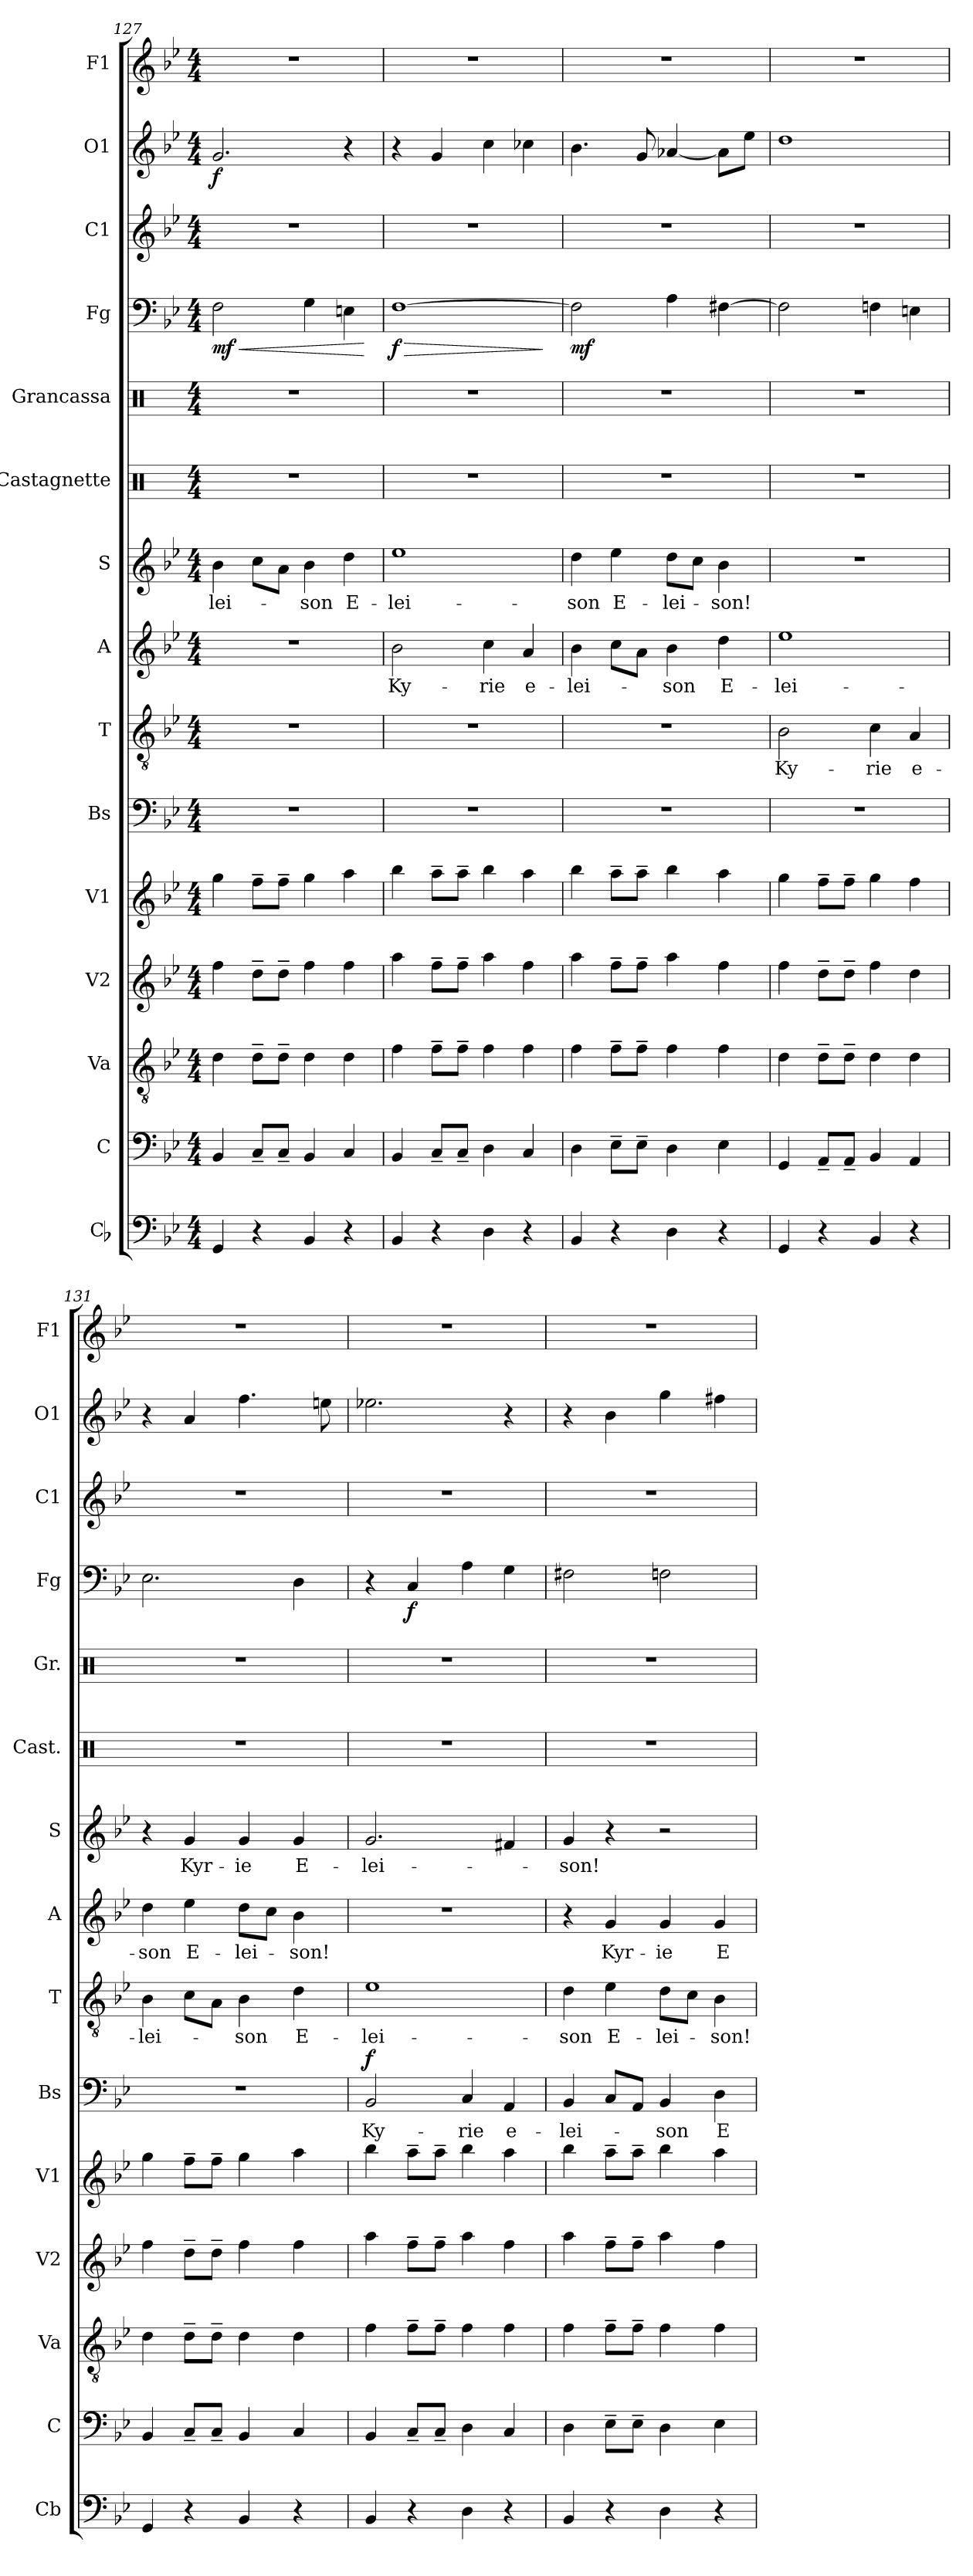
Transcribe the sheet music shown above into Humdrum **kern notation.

**kern	**kern	**kern	**kern	**kern	**kern	**text	**dynam	**kern	**text	**kern	**text	**kern	**text	**kern	**kern	**kern	**dynam	**kern	**kern	**dynam	**kern
*part15	*part14	*part13	*part12	*part11	*part10	*part10	*part10	*part9	*part9	*part8	*part8	*part7	*part7	*part6	*part5	*part4	*part4	*part3	*part2	*part2	*part1
*staff15	*staff14	*staff13	*staff12	*staff11	*staff10	*staff10	*staff10	*staff9	*staff9	*staff8	*staff8	*staff7	*staff7	*staff6	*staff5	*staff4	*staff4	*staff3	*staff2	*staff2	*staff1
*I"Cb	*I"C	*I"Va	*I"V2	*I"V1	*I"Bs	*	*	*I"T	*	*I"A	*	*I"S	*	*I"Castagnette	*I"Grancassa	*I"Fg	*	*I"C1	*I"O1	*	*I"F1
*I'Cb	*I'C	*I'Va	*I'V2	*I'V1	*I'Bs	*	*	*I'T	*	*I'A	*	*I'S	*	*I'Cast.	*I'Gr.	*I'Fg	*	*I'C1	*I'O1	*	*I'F1
!!LO:PB:g=z
*clefF4	*clefF4	*clefGv2	*clefG2	*clefG2	*clefF4	*	*	*clefGv2	*	*clefG2	*	*clefG2	*	*clefX	*clefX	*clefF4	*	*clefG2	*clefG2	*	*clefG2
*ITrd7c12	*	*	*	*	*	*	*	*	*	*	*	*	*	*	*	*	*	*ITrd1c2	*	*	*
*k[b-e-]	*k[b-e-]	*k[b-e-]	*k[b-e-]	*k[b-e-]	*k[b-e-]	*	*	*k[b-e-]	*	*k[b-e-]	*	*k[b-e-]	*	*k[]	*k[]	*k[b-e-]	*	*k[b-e-a-d-]	*k[b-e-]	*	*k[b-e-]
*M4/4	*M4/4	*M4/4	*M4/4	*M4/4	*M4/4	*	*	*M4/4	*	*M4/4	*	*M4/4	*	*M4/4	*M4/4	*M4/4	*	*M4/4	*M4/4	*	*M4/4
=127	=127	=127	=127	=127	=127	=127	=127	=127	=127	=127	=127	=127	=127	=127	=127	=127	=127	=127	=127	=127	=127
!	!	!	!	!	!	!	!	!	!	!	!	!	!LO:LY:b	!	!	!	!LO:HP:b	!	!	!	!
!	!	!	!	!	!	!	!	!	!	!	!	!	!	!	!	!	!LO:DY:n=1:b	!	!	!LO:DY:b	!
4GGG/	4BB-/	4d\	4ff\	4gg\	1r	.	.	1r	.	1r	.	4b-\	-lei-	1r	1r	2F\	< mf	1r	2.g/	f	1r
4r	8C~/L	8d~\L	8dd~\L	8ff~\L	.	.	.	.	.	.	.	8cc\L	.	.	.	.	.	.	.	.	.
.	8C~/J	8d~\J	8dd~\J	8ff~\J	.	.	.	.	.	.	.	8a\J	.	.	.	.	.	.	.	.	.
!	!	!	!	!	!	!	!	!	!	!	!	!	!LO:LY:b	!	!	!	!	!	!	!	!
4BBB-/	4BB-/	4d\	4ff\	4gg\	.	.	.	.	.	.	.	4b-\	son	.	.	4G\	.	.	.	.	.
!	!	!	!	!	!	!	!	!	!	!	!	!	!LO:LY:b	!	!	!	!	!	!	!	!
4r	4C/	4d\	4ff\	4aa\	.	.	.	.	.	.	.	4dd\	-E-	.	.	4En\	.	.	4r	.	.
.	.	.	.	.	.	.	.	.	.	.	.	.	.	.	.	.	[	.	.	.	.
=128	=128	=128	=128	=128	=128	=128	=128	=128	=128	=128	=128	=128	=128	=128	=128	=128	=128	=128	=128	=128	=128
!	!	!	!	!	!	!	!	!	!	!	!LO:LY:b	!	!LO:LY:b	!	!	!	!LO:HP:b	!	!	!	!
!	!	!	!	!	!	!	!	!	!	!	!	!	!	!	!	!	!LO:DY:n=1:b	!	!	!	!
4BBB-/	4BB-/	4f\	4aa\	4bb-\	1r	.	.	1r	.	2b-\	Ky-	1ee-	-lei-	1r	1r	[1F	> f	1r	4r	.	1r
4r	8C~/L	8f~\L	8ff~\L	8aa~\L	.	.	.	.	.	.	.	.	.	.	.	.	.	.	4g/	.	.
.	8C~/J	8f~\J	8ff~\J	8aa~\J	.	.	.	.	.	.	.	.	.	.	.	.	.	.	.	.	.
!	!	!	!	!	!	!	!	!	!	!	!LO:LY:b	!	!	!	!	!	!	!	!	!	!
4DD\	4D\	4f\	4aa\	4bb-\	.	.	.	.	.	4cc\	-rie	.	.	.	.	.	.	.	4cc\	.	.
!	!	!	!	!	!	!	!	!	!	!	!LO:LY:b	!	!	!	!	!	!	!	!	!	!
4r	4C/	4f\	4ff\	4aa\	.	.	.	.	.	4a/	e-	.	.	.	.	.	.	.	4cc-X\	.	.
.	.	.	.	.	.	.	.	.	.	.	.	.	.	.	.	.	]	.	.	.	.
=129	=129	=129	=129	=129	=129	=129	=129	=129	=129	=129	=129	=129	=129	=129	=129	=129	=129	=129	=129	=129	=129
!	!	!	!	!	!	!	!	!	!	!	!LO:LY:b	!	!LO:LY:b	!	!	!	!LO:DY:b	!	!	!	!
4BBB-/	4D\	4f\	4aa\	4bb-\	1r	.	.	1r	.	4b-\	-lei-	4dd\	-son	1r	1r	2F\]	mf	1r	4.b-\	.	1r
!	!	!	!	!	!	!	!	!	!	!	!	!	!LO:LY:b	!	!	!	!	!	!	!	!
4r	8E-~\L	8f~\L	8ff~\L	8aa~\L	.	.	.	.	.	8cc\L	.	4ee-\	E-	.	.	.	.	.	.	.	.
.	8E-~\J	8f~\J	8ff~\J	8aa~\J	.	.	.	.	.	8a\J	.	.	.	.	.	.	.	.	8g/	.	.
!	!	!	!	!	!	!	!	!	!	!	!LO:LY:b	!	!LO:LY:b	!	!	!	!	!	!	!	!
4DD\	4D\	4f\	4aa\	4bb-\	.	.	.	.	.	4b-\	son	8dd\L	-lei-	.	.	4A\	.	.	[4a-X/	.	.
.	.	.	.	.	.	.	.	.	.	.	.	8cc\J	.	.	.	.	.	.	.	.	.
!	!	!	!	!	!	!	!	!	!	!	!LO:LY:b	!	!LO:LY:b	!	!	!	!	!	!	!	!
4r	4E-\	4f\	4ff\	4aa\	.	.	.	.	.	4dd\	-E-	4b-\	-son!	.	.	[4F#X\	.	.	8a-\L]	.	.
.	.	.	.	.	.	.	.	.	.	.	.	.	.	.	.	.	.	.	8ee-\J	.	.
=130	=130	=130	=130	=130	=130	=130	=130	=130	=130	=130	=130	=130	=130	=130	=130	=130	=130	=130	=130	=130	=130
!	!	!	!	!	!	!	!	!	!LO:LY:b	!	!LO:LY:b	!	!	!	!	!	!	!	!	!	!
4GGG/	4GG/	4d\	4ff\	4gg\	1r	.	.	2B-\	Ky-	1ee-	-lei-	1r	.	1r	1r	2F#\]	.	1r	1dd	.	1r
4r	8AA~/L	8d~\L	8dd~\L	8ff~\L	.	.	.	.	.	.	.	.	.	.	.	.	.	.	.	.	.
.	8AA~/J	8d~\J	8dd~\J	8ff~\J	.	.	.	.	.	.	.	.	.	.	.	.	.	.	.	.	.
!	!	!	!	!	!	!	!	!	!LO:LY:b	!	!	!	!	!	!	!	!	!	!	!	!
4BBB-/	4BB-/	4d\	4ff\	4gg\	.	.	.	4c\	-rie	.	.	.	.	.	.	4Fn\	.	.	.	.	.
!	!	!	!	!	!	!	!	!	!LO:LY:b	!	!	!	!	!	!	!	!	!	!	!	!
4r	4AA/	4d\	4dd\	4ff\	.	.	.	4A/	e-	.	.	.	.	.	.	4En\	.	.	.	.	.
=131	=131	=131	=131	=131	=131	=131	=131	=131	=131	=131	=131	=131	=131	=131	=131	=131	=131	=131	=131	=131	=131
!	!	!	!	!	!	!	!	!	!LO:LY:b	!	!LO:LY:b	!	!	!	!	!	!	!	!	!	!
4GGG/	4BB-/	4d\	4ff\	4gg\	1r	.	.	4B-\	-lei-	4dd\	-son	4r	.	1r	1r	2.E-\	.	1r	4r	.	1r
!	!	!	!	!	!	!	!	!	!	!	!LO:LY:b	!	!LO:LY:b	!	!	!	!	!	!	!	!
4r	8C~/L	8d~\L	8dd~\L	8ff~\L	.	.	.	8c\L	.	4ee-\	E-	4g/	Kyr-	.	.	.	.	.	4a/	.	.
.	8C~/J	8d~\J	8dd~\J	8ff~\J	.	.	.	8A\J	.	.	.	.	.	.	.	.	.	.	.	.	.
!	!	!	!	!	!	!	!	!	!LO:LY:b	!	!LO:LY:b	!	!LO:LY:b	!	!	!	!	!	!	!	!
4BBB-/	4BB-/	4d\	4ff\	4gg\	.	.	.	4B-\	son	8dd\L	-lei-	4g/	-ie	.	.	.	.	.	4.ff\	.	.
.	.	.	.	.	.	.	.	.	.	8cc\J	.	.	.	.	.	.	.	.	.	.	.
!	!	!	!	!	!	!	!	!	!LO:LY:b	!	!LO:LY:b	!	!LO:LY:b	!	!	!	!	!	!	!	!
4r	4C/	4d\	4ff\	4aa\	.	.	.	4d\	-E-	4b-\	-son!	4g/	E-	.	.	4D\	.	.	.	.	.
.	.	.	.	.	.	.	.	.	.	.	.	.	.	.	.	.	.	.	8een\	.	.
!!LO:PB:g=z
=132	=132	=132	=132	=132	=132	=132	=132	=132	=132	=132	=132	=132	=132	=132	=132	=132	=132	=132	=132	=132	=132
!	!	!	!	!	!	!LO:LY:b	!LO:DY:b	!	!LO:LY:b	!	!	!	!LO:LY:b	!	!	!	!	!	!	!	!
4BBB-/	4BB-/	4f\	4aa\	4bb-\	2BB-/	Ky-	f	1e-	-lei-	1r	.	2.g/	-lei-	1r	1r	4r	.	1r	2.ee-X\	.	1r
!	!	!	!	!	!	!	!	!	!	!	!	!	!	!	!	!	!LO:DY:b	!	!	!	!
4r	8C~/L	8f~\L	8ff~\L	8aa~\L	.	.	.	.	.	.	.	.	.	.	.	4C/	f	.	.	.	.
.	8C~/J	8f~\J	8ff~\J	8aa~\J	.	.	.	.	.	.	.	.	.	.	.	.	.	.	.	.	.
!	!	!	!	!	!	!LO:LY:b	!	!	!	!	!	!	!	!	!	!	!	!	!	!	!
4DD\	4D\	4f\	4aa\	4bb-\	4C/	-rie	.	.	.	.	.	.	.	.	.	4A\	.	.	.	.	.
!	!	!	!	!	!	!LO:LY:b	!	!	!	!	!	!	!	!	!	!	!	!	!	!	!
4r	4C/	4f\	4ff\	4aa\	4AA/	e-	.	.	.	.	.	4f#X/	.	.	.	4G\	.	.	4r	.	.
=133	=133	=133	=133	=133	=133	=133	=133	=133	=133	=133	=133	=133	=133	=133	=133	=133	=133	=133	=133	=133	=133
!	!	!	!	!	!	!LO:LY:b	!	!	!LO:LY:b	!	!	!	!LO:LY:b	!	!	!	!	!	!	!	!
4BBB-/	4D\	4f\	4aa\	4bb-\	4BB-/	-lei-	.	4d\	-son	4r	.	4g/	-son!	1r	1r	2F#X\	.	1r	4r	.	1r
!	!	!	!	!	!	!	!	!	!LO:LY:b	!	!LO:LY:b	!	!	!	!	!	!	!	!	!	!
4r	8E-~\L	8f~\L	8ff~\L	8aa~\L	8C/L	.	.	4e-\	E-	4g/	Kyr-	4r	.	.	.	.	.	.	4b-\	.	.
.	8E-~\J	8f~\J	8ff~\J	8aa~\J	8AA/J	.	.	.	.	.	.	.	.	.	.	.	.	.	.	.	.
!	!	!	!	!	!	!LO:LY:b	!	!	!LO:LY:b	!	!LO:LY:b	!	!	!	!	!	!	!	!	!	!
4DD\	4D\	4f\	4aa\	4bb-\	4BB-/	son	.	8d\L	-lei-	4g/	-ie	2r	.	.	.	2Fn\	.	.	4gg\	.	.
.	.	.	.	.	.	.	.	8c\J	.	.	.	.	.	.	.	.	.	.	.	.	.
!	!	!	!	!	!	!LO:LY:b	!	!	!LO:LY:b	!	!LO:LY:b	!	!	!	!	!	!	!	!	!	!
4r	4E-\	4f\	4ff\	4aa\	4D\	-E-	.	4B-\	-son!	4g/	E-	.	.	.	.	.	.	.	4ff#X\	.	.
=	=	=	=	=	=	=	=	=	=	=	=	=	=	=	=	=	=	=	=	=	=
*-	*-	*-	*-	*-	*-	*-	*-	*-	*-	*-	*-	*-	*-	*-	*-	*-	*-	*-	*-	*-	*-
